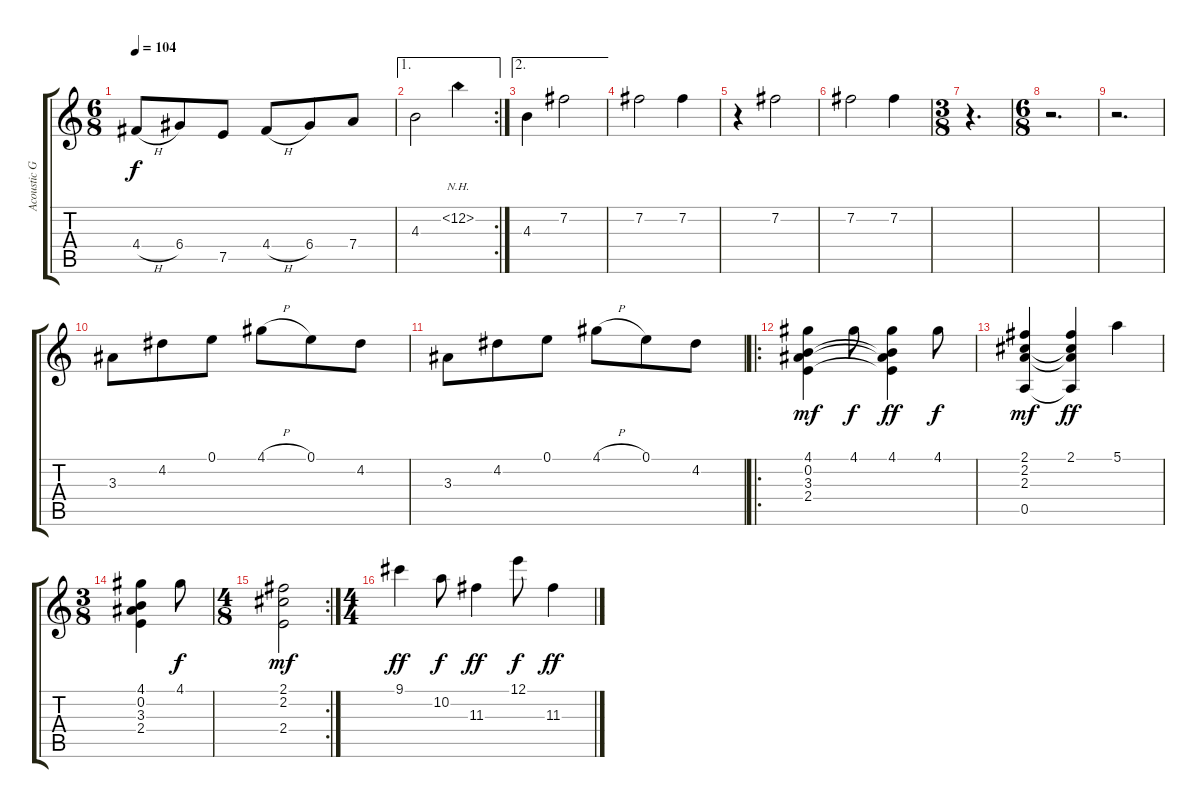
\track ("Acoustic Guitar" "Acoustic G") {instrument acousticguitarnylon}
\staff {score tabs}
\tuning (E4 B3 G3 D3 A2 E2) {hide}
\ts (6 8)
\tempo 104
\clef g2
\ks c
4.4{h}.8{dy f} 6.4.8 7.5.8 4.4{h}.8 6.4.8 7.4.8 |
\ae 1
\rc 2
4.3.2 12.2{nh}.4 |
\ae 2
4.3.4 7.2.2 |
7.2.2 7.2.4 |
r.4 7.2.2 |
7.2.2 7.2.4 |
\ts (3 8)
r.4{d} |
\ts (6 8)
r.2{d} |
r.2{d} |
3.3.8 4.2.8 0.1.8 4.1{h}.8 0.1.8 4.2.8 |
3.3.8 4.2.8 0.1.8 4.1{h}.8 0.1.8 4.2.8 |
\ro
(4.1 0.2 3.3 2.4).4{dy mf} 4.1.8{dy f} (4.1 0.2{t} 3.3{t} 2.4{t}).4{dy ff} 4.1.8{dy f} |
(2.1 2.2 2.3 0.5).4{dy mf} (2.1 2.2{t} 2.3{t} 0.5{t}).4{dy ff} 5.1.4 |
\ts (3 8)
(4.1 0.2 3.3 2.4).4 4.1.8{dy f} |
\rc 2
\ts (4 8)
(2.1 2.2 2.4).2{dy mf} |
\ts (4 4)
9.1.4{dy ff} 10.2.8{dy f} 11.3.4{dy ff} 12.1.8{dy f} 11.3.4{dy ff}
